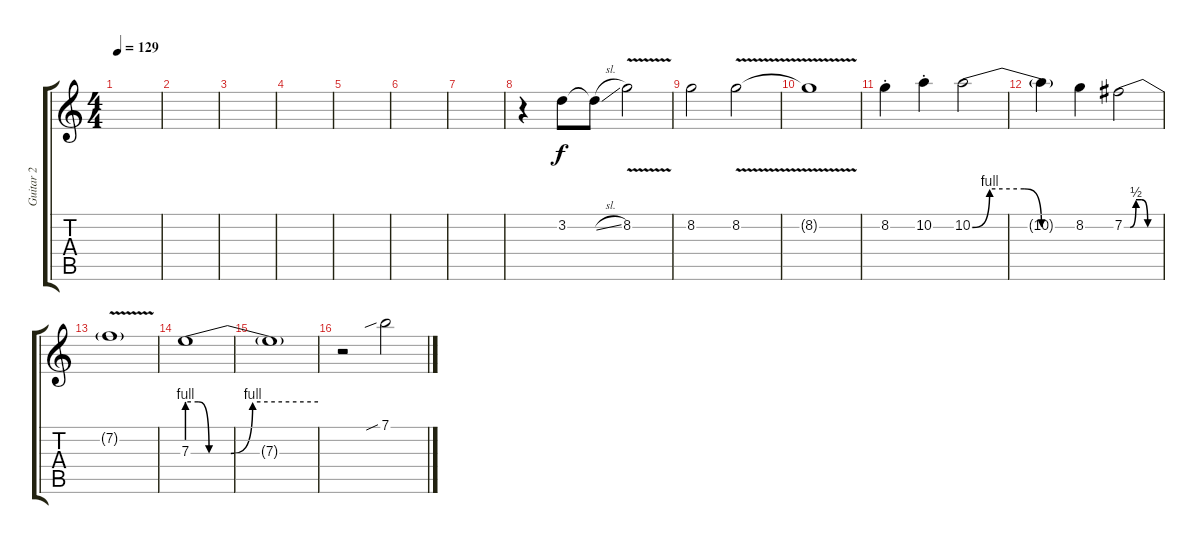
\track ("Guitar 2" "Guitar 2") {instrument distortionguitar}
\staff {score tabs}
\tuning (E4 B3 G3 D3 A2 E2) {hide}
\ts (4 4)
\tempo 129
\clef g2
\ks c
|
|
|
|
|
|
|
r.4 3.2.8{balance 2} 3.2{sl t}.8 8.2{v}.2 |
8.2.2 8.2{v}.2 |
8.2{t}.1 |
8.2{st}.4 10.2{st}.4 10.2{be (custom 0 0 10 4 30 4 40 0 60 0)}.2 |
10.2{t}.4 8.2.4 7.2{be (custom 0 0 10 0 20 2 30 2 40 0 60 0)}.2 |
7.2{v t}.1 |
7.3{be (custom 0 4 5 4 10 0 20 0 30 4 60 4)}.1 |
7.3{t}.1 |
r.2 7.1{sib}.2
